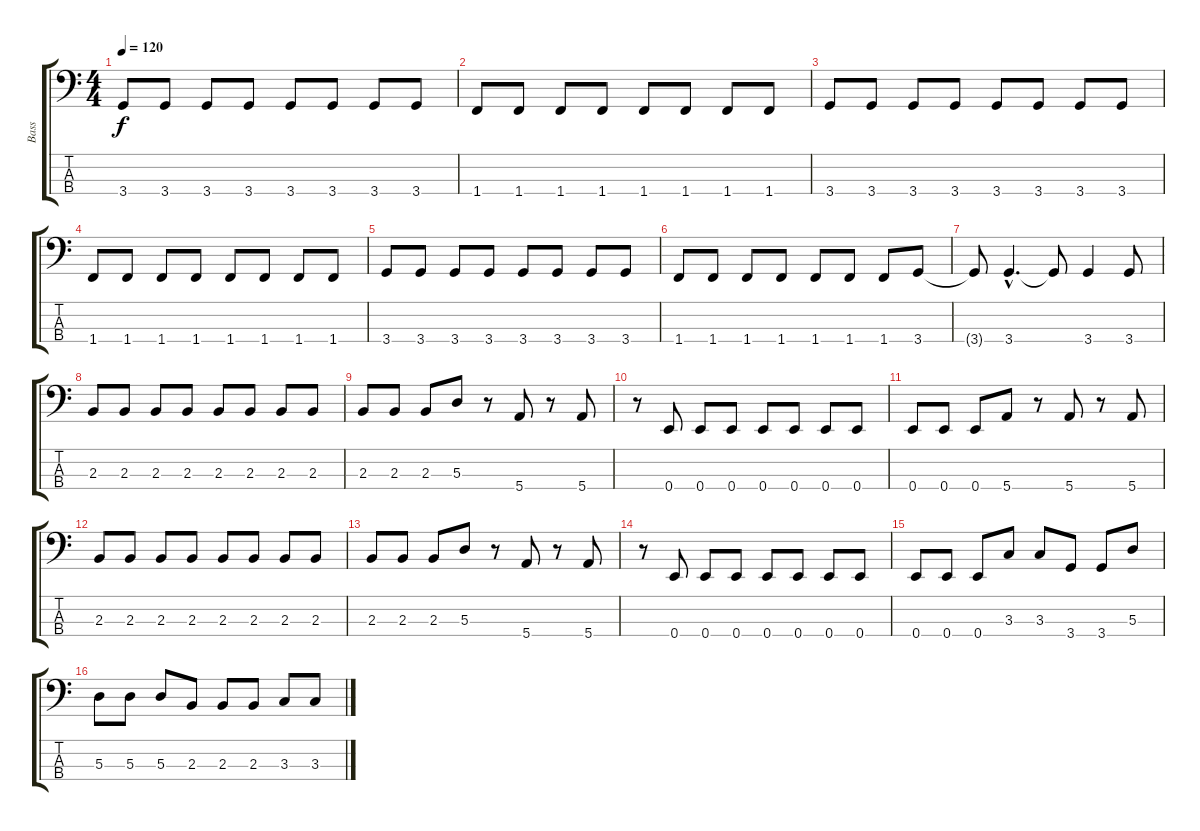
\track ("Bass" "Bass") {instrument slapbass1}
\staff {score tabs}
\tuning (G2 D2 A1 E1) {hide}
\ts (4 4)
\tempo 120
\clef f4
\ks c
3.4.8{dy f} 3.4.8 3.4.8 3.4.8 3.4.8 3.4.8 3.4.8 3.4.8 |
1.4.8 1.4.8 1.4.8 1.4.8 1.4.8 1.4.8 1.4.8 1.4.8 |
3.4.8 3.4.8 3.4.8 3.4.8 3.4.8 3.4.8 3.4.8 3.4.8 |
1.4.8 1.4.8 1.4.8 1.4.8 1.4.8 1.4.8 1.4.8 1.4.8 |
3.4.8 3.4.8 3.4.8 3.4.8 3.4.8 3.4.8 3.4.8 3.4.8 |
1.4.8 1.4.8 1.4.8 1.4.8 1.4.8 1.4.8 1.4.8 3.4.8 |
3.4{t}.8 3.4{hac}.4{d} 3.4{t}.8 3.4.4 3.4.8 |
2.3.8 2.3.8 2.3.8 2.3.8 2.3.8 2.3.8 2.3.8 2.3.8 |
2.3.8 2.3.8 2.3.8 5.3.8 r.8 5.4.8 r.8 5.4.8 |
r.8 0.4.8 0.4.8 0.4.8 0.4.8 0.4.8 0.4.8 0.4.8 |
0.4.8 0.4.8 0.4.8 5.4.8 r.8 5.4.8 r.8 5.4.8 |
2.3.8 2.3.8 2.3.8 2.3.8 2.3.8 2.3.8 2.3.8 2.3.8 |
2.3.8 2.3.8 2.3.8 5.3.8 r.8 5.4.8 r.8 5.4.8 |
r.8 0.4.8 0.4.8 0.4.8 0.4.8 0.4.8 0.4.8 0.4.8 |
0.4.8 0.4.8 0.4.8 3.3.8 3.3.8 3.4.8 3.4.8 5.3.8 |
5.3.8 5.3.8 5.3.8 2.3.8 2.3.8 2.3.8 3.3.8 3.3.8
